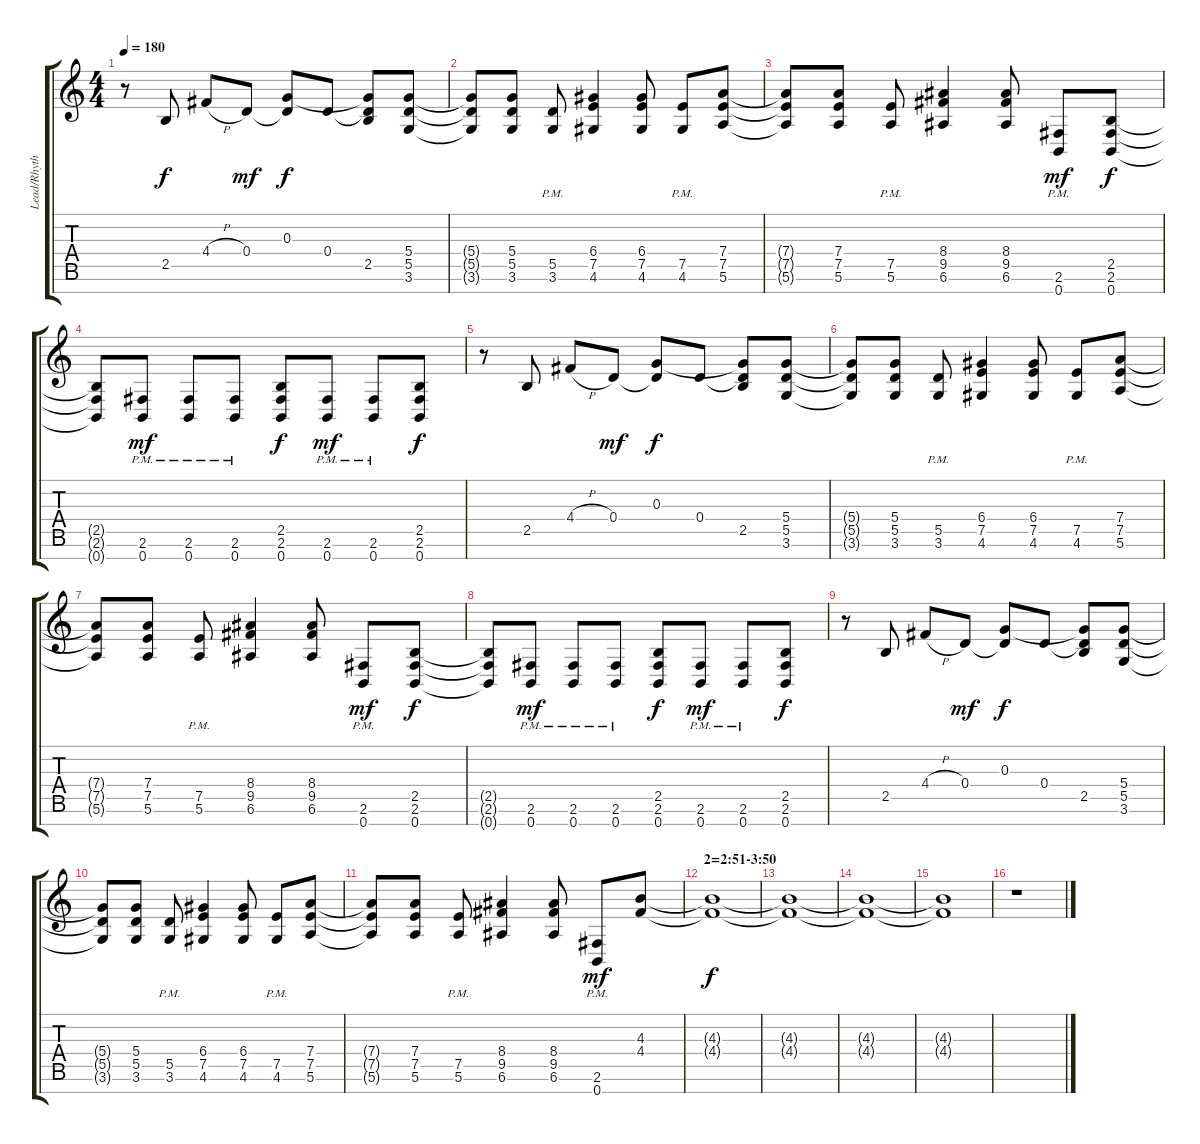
\track ("Lead/Rhythm" "Lead/Rhyth") {instrument distortionguitar}
\staff {score tabs}
\tuning (E4 B3 G3 D3 A2 E2 B1) {hide}
\ts (4 4)
\tempo 180
\clef g2
\ks c
r.8{dy f} 2.5.8 4.4{h}.8 0.4.8{dy mf} (0.3 0.4{t}).8{dy f} 0.4.8 (0.3{t} 0.4{t} 2.5).8 (5.4 5.5 3.6).8 |
(5.4{t} 5.5{t} 3.6{t}).8 (5.4 5.5 3.6).8 (5.5{pm} 3.6{pm}).8 (6.4 7.5 4.6).4 (6.4 7.5 4.6).8 (7.5{pm} 4.6{pm}).8 (7.4 7.5 5.6).8 |
(7.4{t} 7.5{t} 5.6{t}).8 (7.4 7.5 5.6).8 (7.5{pm} 5.6{pm}).8 (8.4 9.5 6.6).4 (8.4 9.5 6.6).8 (2.6{pm} 0.7{pm}).8{dy mf} (2.5 2.6 0.7).8{dy f} |
(2.5{t} 2.6{t} 0.7{t}).8 (2.6{pm} 0.7{pm}).8{dy mf} (2.6{pm} 0.7{pm}).8 (2.6{pm} 0.7{pm}).8 (2.5 2.6 0.7).8{dy f} (2.6{pm} 0.7{pm}).8{dy mf} (2.6{pm} 0.7{pm}).8 (2.5 2.6 0.7).8{dy f} |
r.8 2.5.8 4.4{h}.8 0.4.8{dy mf} (0.3 0.4{t}).8{dy f} 0.4.8 (0.3{t} 0.4{t} 2.5).8 (5.4 5.5 3.6).8 |
(5.4{t} 5.5{t} 3.6{t}).8 (5.4 5.5 3.6).8 (5.5{pm} 3.6{pm}).8 (6.4 7.5 4.6).4 (6.4 7.5 4.6).8 (7.5{pm} 4.6{pm}).8 (7.4 7.5 5.6).8 |
(7.4{t} 7.5{t} 5.6{t}).8 (7.4 7.5 5.6).8 (7.5{pm} 5.6{pm}).8 (8.4 9.5 6.6).4 (8.4 9.5 6.6).8 (2.6{pm} 0.7{pm}).8{dy mf} (2.5 2.6 0.7).8{dy f} |
(2.5{t} 2.6{t} 0.7{t}).8 (2.6{pm} 0.7{pm}).8{dy mf} (2.6{pm} 0.7{pm}).8 (2.6{pm} 0.7{pm}).8 (2.5 2.6 0.7).8{dy f} (2.6{pm} 0.7{pm}).8{dy mf} (2.6{pm} 0.7{pm}).8 (2.5 2.6 0.7).8{dy f} |
r.8 2.5.8 4.4{h}.8 0.4.8{dy mf} (0.3 0.4{t}).8{dy f} 0.4.8 (0.3{t} 0.4{t} 2.5).8 (5.4 5.5 3.6).8 |
(5.4{t} 5.5{t} 3.6{t}).8 (5.4 5.5 3.6).8 (5.5{pm} 3.6{pm}).8 (6.4 7.5 4.6).4 (6.4 7.5 4.6).8 (7.5{pm} 4.6{pm}).8 (7.4 7.5 5.6).8 |
(7.4{t} 7.5{t} 5.6{t}).8 (7.4 7.5 5.6).8 (7.5{pm} 5.6{pm}).8 (8.4 9.5 6.6).4 (8.4 9.5 6.6).8 (2.6{pm} 0.7{pm}).8{dy mf} (4.3 4.4).8{volume 0} |
\section ("" "2=2:51-3:50")
(4.3{t} 4.4{t}).1{dy f} |
(4.3{t} 4.4{t}).1 |
(4.3{t} 4.4{t}).1 |
(4.3{t} 4.4{t}).1 |
r.1
